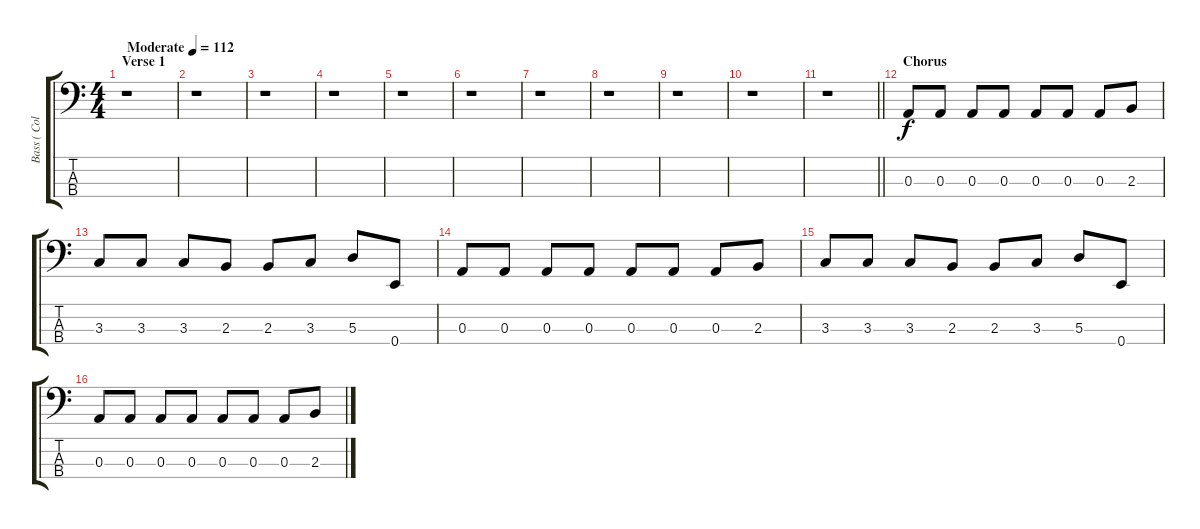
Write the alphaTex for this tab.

\track ("Bass ( Colin Greenwood )" "Bass ( Col") {instrument electricbassfinger}
\staff {score tabs}
\tuning (G2 D2 A1 E1) {hide}
\ts (4 4)
\section ("" "Verse 1")
\tempo (112 "Moderate")
\clef f4
\ks c
r.1{dy f instrument electricbassfinger} |
r.1 |
r.1 |
r.1 |
r.1 |
r.1 |
r.1 |
r.1 |
r.1 |
r.1 |
\barLineRight lightlight
r.1 |
\section ("" "Chorus")
0.3.8 0.3.8 0.3.8 0.3.8 0.3.8 0.3.8 0.3.8 2.3.8 |
3.3.8 3.3.8 3.3.8 2.3.8 2.3.8 3.3.8 5.3.8 0.4.8 |
0.3.8 0.3.8 0.3.8 0.3.8 0.3.8 0.3.8 0.3.8 2.3.8 |
3.3.8 3.3.8 3.3.8 2.3.8 2.3.8 3.3.8 5.3.8 0.4.8 |
0.3.8 0.3.8 0.3.8 0.3.8 0.3.8 0.3.8 0.3.8 2.3.8
